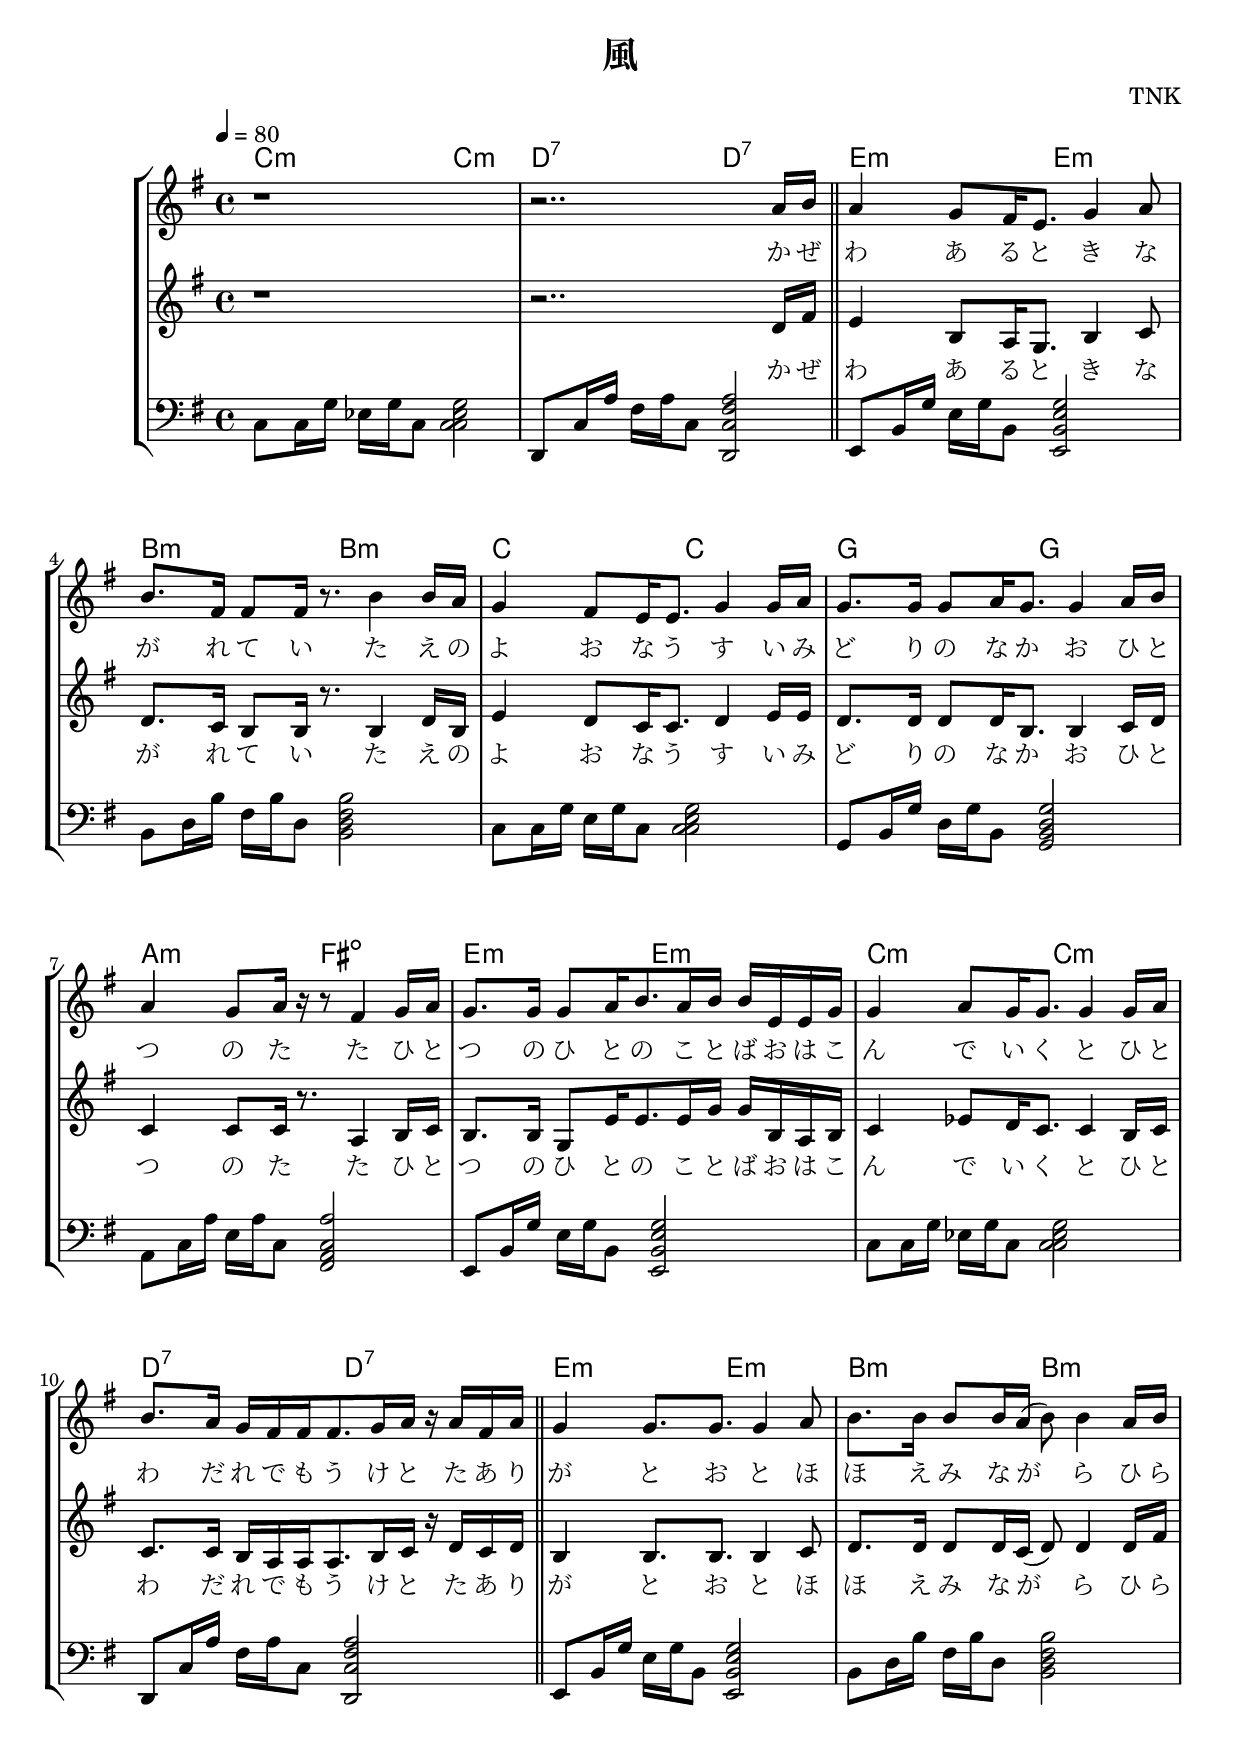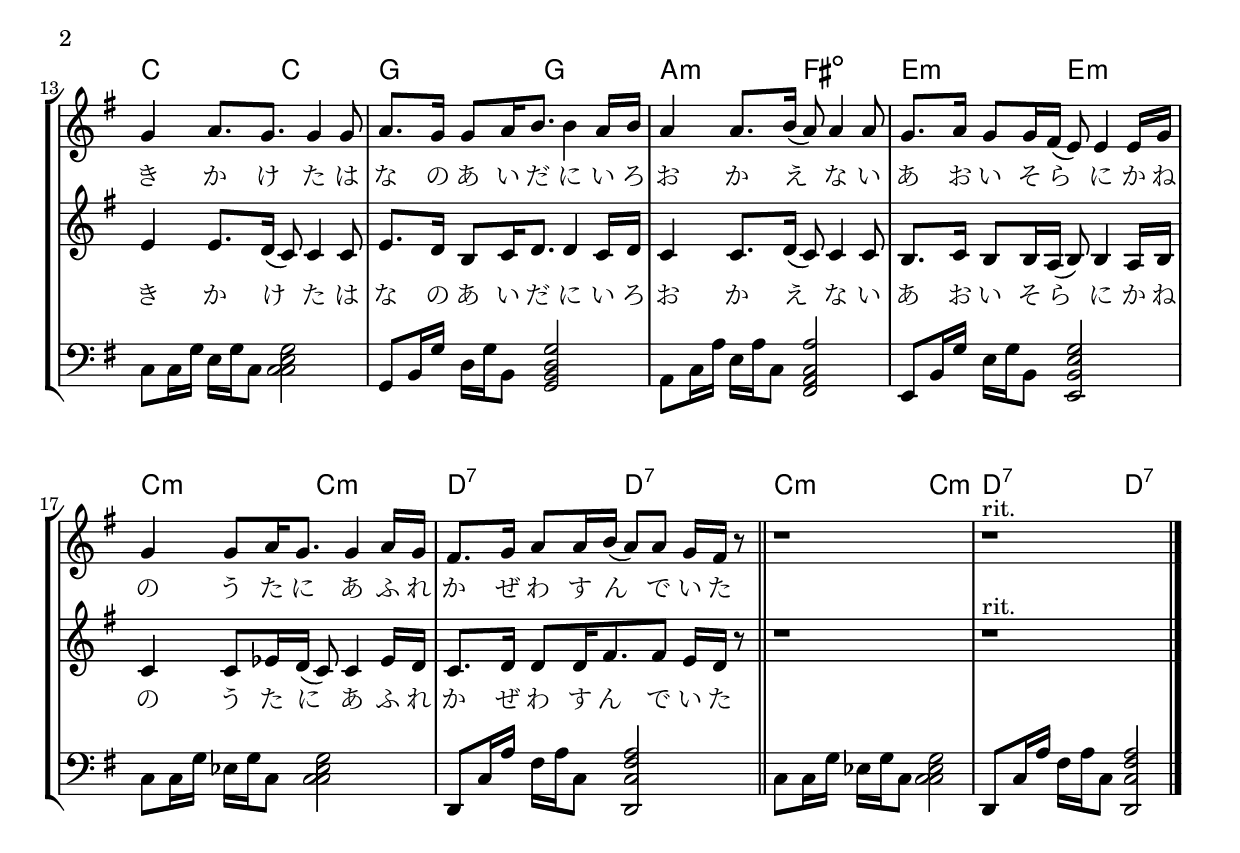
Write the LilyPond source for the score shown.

\version "2.12.1"

\header {
	title = \markup {風}
	composer = \markup \center-column {TNK}
}

harmony = \chordmode {
	c2:m c:m d:7 d:7 

	e:m e:m b:m b:m c c g g a:m fis:dim e:m e:m c:m c:m d:7 d:7 

	e:m e:m b:m b:m c c g g a:m fis:dim e:m e:m c:m c:m d:7 d:7 

	c:m c:m d:7 d:7 
}

melody = {
	\key g \major
	\tempo 4 = 80
	r1 | r2.. 
	\set Staff.midiInstrument = #"mmi0.48"
	a'16  b'16 
	a'4  g'8  fis'16  e'8.  g'4  a'8 
	b'8.  fis'16  fis'8  fis'16  r8.  b'4  b'16  a'16 
	g'4  fis'8  e'16  e'8.  g'4  g'16  a'16 
	g'8.  g'16  g'8  a'16  g'8.  g'4  a'16  b'16 
	a'4  g'8  a'16  r16  r8  fis'4  g'16  a'16 
	g'8.  g'16  g'8  a'16  b'8.  a'16  b'16  b'16  e'16  e'16  g'16 
	g'4  a'8  g'16  g'8.  g'4  g'16  a'16 
	b'8.  a'16  g'16  fis'16  fis'16  fis'8.  g'16  a'16  r16  a'16  	\set Staff.midiInstrument = #"mmi0.48"
	fis'16  a'16 
	g'4  g'8.  g'8.  g'4  a'8 
	b'8.  b'16  b'8  b'16  a'16  (b'8)  b'4  a'16  b'16 
	g'4  a'8.  g'8.  g'4  g'8 
	a'8.  g'16  g'8  a'16  b'8.  b'4  a'16  b'16 
	a'4  a'8.  b'16  (a'8)  a'4  a'8 
	g'8.  a'16  g'8  g'16  fis'16  (e'8)  e'4  e'16  g'16 
	g'4  g'8  a'16  g'8.  g'4  a'16  g'16 
	fis'8.  g'16  a'8  a'16  b'16  (a'8)  a'8  g'16  fis'16  	r8 	r1 | r1^"rit." \bar "|."
}

words = \lyricmode {
	
	か  ぜ  わ  あ  る  と  き  な  が  れ  て  い  た  え  の  よ  お  な  う  す  い  み  ど  り  の  な  か  お  ひ  と  つ  の  た  た  ひ  と  つ  の  ひ  と  の  こ  と  ば  お  は  こ  ん  で  い  く  と  ひ  と  わ  だ  れ  で  も  う  け  と  た  
	あ  り  が  と  お  と  ほ  ほ  え  み  な  が  ら  ひ  ら  き  か  け  た  は  な  の  あ  い  だ  に  い  ろ  お  か  え  な  い  あ  お  い  そ  ら  に  か  ね  の  う  た  に  あ  ふ  れ  か  ぜ  わ  す  ん  で  い  た  
	
}

secondmelody = {
	\key g \major
	\tempo 4 = 80
	r1 | r2.. 
	\set Staff.midiInstrument = #"mmi0.48"
	d'16  fis'16 
	e'4  b8  a16  g8.  b4  c'8 
	d'8.  c'16  b8  b16  r8.  b4  d'16  b16 
	e'4  d'8  c'16  c'8.  d'4  e'16  e'16 
	d'8.  d'16  d'8  d'16  b8.  b4  c'16  d'16 
	c'4  c'8  c'16  r8.  a4  b16  c'16 
	b8.  b16  g8  e'16  e'8.  e'16  g'16  g'16  b16  a16  b16 
	c'4  es'8  d'16  c'8.  c'4  b16  c'16 
	c'8.  c'16  b16  a16  a16  a8.  b16  c'16  r16  d'16  	\set Staff.midiInstrument = #"mmi0.48"
	c'16  d'16 
	b4  b8.  b8.  b4  c'8 
	d'8.  d'16  d'8  d'16  c'16  (d'8)  d'4  d'16  fis'16 
	e'4  e'8.  d'16  (c'8)  c'4  c'8 
	e'8.  d'16  b8  c'16  d'8.  d'4  c'16  d'16 
	c'4  c'8.  d'16  (c'8)  c'4  c'8 
	b8.  c'16  b8  b16  a16  (b8)  b4  a16  b16 
	c'4  c'8  es'16  d'16  (c'8)  c'4  es'16  d'16 
	c'8.  d'16  d'8  d'16  fis'8.  fis'8  e'16  d'16  	r8 	r1 | r1^"rit." \bar "|."
}

secondwords = \lyricmode {
	
	か  ぜ  わ  あ  る  と  き  な  が  れ  て  い  た  え  の  よ  お  な  う  す  い  み  ど  り  の  な  か  お  ひ  と  つ  の  た  た  ひ  と  つ  の  ひ  と  の  こ  と  ば  お  は  こ  ん  で  い  く  と  ひ  と  わ  だ  れ  で  も  う  け  と  た  
	あ  り  が  と  お  と  ほ  ほ  え  み  な  が  ら  ひ  ら  き  か  け  た  は  な  の  あ  い  だ  に  い  ろ  お  か  え  な  い  あ  お  い  そ  ら  に  か  ね  の  う  た  に  あ  ふ  れ  か  ぜ  わ  す  ん  で  い  た  
	
}

tempochange = {
	\tempo 4 = 80
	r1 | r1 \bar "||"
	\tempo 4 = 80
	r1 | r1 | r1 | r1 | r1 | r1 | r1 | r1 \bar "||"
	\tempo 4 = 80
	r1 | r1 | r1 | r1 | r1 | r1 | r1 | r1 \bar "||"
	\tempo 4 = 80
	r1 | \tempo 4 = 60 r2 \tempo 4 = 53 r2 \bar "|."
}

mainacc = {
	\clef bass
	\set Staff.midiInstrument = #"Electric Bass (pick)"
	\key g \major
	\tempo 4 = 80
	c8 c16 g es g c8
	<c c es g>2
	d,8 c16 a fis a c8
	<d, c fis a>2
	\bar "||"

	\set Staff.midiInstrument = #"Electric Bass (pick)"
	e,8 b,16 g e g b,8
	<e, b, e g>2
	b,8 d16 b fis b d8
	<b, d fis b>2
	c8 c16 g e g c8
	<c c e g>2
	g,8 b,16 g d g b,8
	<g, b, d g>2
	a,8 c16 a e a c8
	<fis, a, c a>2
	e,8 b,16 g e g b,8
	<e, b, e g>2
	c8 c16 g es g c8
	<c c es g>2
	d,8 c16 a fis a c8
	<d, c fis a>2
	\bar "||"

	\set Staff.midiInstrument = #"Electric Bass (pick)"
	e,8 b,16 g e g b,8
	<e, b, e g>2
	b,8 d16 b fis b d8
	<b, d fis b>2
	c8 c16 g e g c8
	<c c e g>2
	g,8 b,16 g d g b,8
	<g, b, d g>2
	a,8 c16 a e a c8
	<fis, a, c a>2
	e,8 b,16 g e g b,8
	<e, b, e g>2
	c8 c16 g es g c8
	<c c es g>2
	d,8 c16 a fis a c8
	<d, c fis a>2
	\bar "||"

	\set Staff.midiInstrument = #"Electric Bass (pick)"
	c8 c16 g es g c8
	<c c es g>2
	d,8 c16 a fis a c8
	<d, c fis a>2
	\bar "|."
}

subacc = {
	\clef bass
	\set Staff.midiInstrument = #"Acoustic Guitar (steel)"
	\key g \major
	\tempo 4 = 80
	c4 <c es g>8. <c es g>16
	c4 <c es g>8. <c es g>16
	d,4 <c fis a>8. <c fis a>16
	d,4 <c fis a>8. <c fis a>16
	\bar "||"

	\set Staff.midiInstrument = #"Acoustic Guitar (steel)"
	e,4 <b, e g>8. <b, e g>16
	e,4 <b, e g>8. <b, e g>16
	b,4 <d fis b>8. <d fis b>16
	b,4 <d fis b>8. <d fis b>16
	c4 <c e g>8. <c e g>16
	c4 <c e g>8. <c e g>16
	g,4 <b, d g>8. <b, d g>16
	g,4 <b, d g>8. <b, d g>16
	a,4 <c e a>8. <c e a>16
	fis,4 <a, c a>8. <a, c a>16
	e,4 <b, e g>8. <b, e g>16
	e,4 <b, e g>8. <b, e g>16
	c4 <c es g>8. <c es g>16
	c4 <c es g>8. <c es g>16
	d,4 <c fis a>8. <c fis a>16
	d,4 <c fis a>8. <c fis a>16
	\bar "||"

	\set Staff.midiInstrument = #"Acoustic Guitar (steel)"
	e,4 <b, e g>8. <b, e g>16
	e,4 <b, e g>8. <b, e g>16
	b,4 <d fis b>8. <d fis b>16
	b,4 <d fis b>8. <d fis b>16
	c4 <c e g>8. <c e g>16
	c4 <c e g>8. <c e g>16
	g,4 <b, d g>8. <b, d g>16
	g,4 <b, d g>8. <b, d g>16
	a,4 <c e a>8. <c e a>16
	fis,4 <a, c a>8. <a, c a>16
	e,4 <b, e g>8. <b, e g>16
	e,4 <b, e g>8. <b, e g>16
	c4 <c es g>8. <c es g>16
	c4 <c es g>8. <c es g>16
	d,4 <c fis a>8. <c fis a>16
	d,4 <c fis a>8. <c fis a>16
	\bar "||"

	\set Staff.midiInstrument = #"Acoustic Guitar (steel)"
	c4 <c es g>8. <c es g>16
	c4 <c es g>8. <c es g>16
	d,4 <c fis a>8. <c fis a>16
	<c fis a>2
	\bar "|."
}

percA = {
	\drummode {
	r2 r8 hho4.  |r2 r8 hho4.  \bar "||"
	r2 r8 hho4.  |r2 r8 hho4.  |r2 r8 hho4.  |r2 r8 hho4.  |r2 r8 hho4.  |r2 r8 hho4.  |r2 r8 hho4.  |r2 r8 hho4.  \bar "||"
	r2 r8 hho4.  |r2 r8 hho4.  |r2 r8 hho4.  |r2 r8 hho4.  |r2 r8 hho4.  |r2 r8 hho4.  |r2 r8 hho4.  |r2 r8 hho4.  \bar "||"
	r2 r8 hho4.  |r2 r8 hho4.  \bar "|."
	}
}

percB = {
	\drummode {
	r8 hh8 hh8 hh8 hh4. hh8  |r16 hh4 hh4 hh4 r16 hh8  \bar "||"
	r8 hh8 hh8 hh8 hh4. hh8  |hh8 hh8 hh8 hh8 hh4 hh8 hh8  |hh8 hh8 hh8 hh8 hh4. hh8  |hh8 hh8 hh8 hh8 hh4 hh8 hh8  |r8 hh8 hh8 hh8 hh4. hh8  |hh8 hh8 hh8 hh8 hh4 hh8 hh8  |hh8 hh8 hh8 hh8 hh4. hh8  |r16 hh4 hh4 hh4 r16 hh8  \bar "||"
	r8 hh8 hh8 hh8 hh4. hh8  |hh8 hh8 hh8 hh8 hh4 hh8 hh8  |hh8 hh8 hh8 hh8 hh4. hh8  |hh8 hh8 hh8 hh8 hh4 hh8 hh8  |r8 hh8 hh8 hh8 hh4. hh8  |hh8 hh8 hh8 hh8 hh4 hh8 hh8  |hh8 hh8 hh8 hh8 hh4. hh8  |r16 hh4 hh4 hh4 r16 hh8  \bar "||"
	r8 hh8 hh8 hh8 hh4. hh8  |r16 hh4 hh4 hh4 r16 hh8  \bar "|."
	}
}

percC = {
	\drummode {
	r16 hhp4 hhp8 hhp8 hhp4. hhp16  |r8 hhp8 hhp8 hhp8 hhp4 r16 hhp8.  \bar "||"
	r16 hhp4 hhp8 hhp8 hhp4. hhp16  |r16 hhp4 hhp8 hhp8 hhp4 hhp8.  |r16 hhp4 hhp8 hhp8 hhp4 hhp8 hhp16  |r16 hhp4 hhp8 hhp8 hhp4 hhp8.  |r16 hhp4 hhp8 hhp8 hhp4. hhp16  |r16 hhp4 hhp8 hhp8 hhp4 hhp8.  |r16 hhp4 hhp8 hhp8 hhp4 hhp8 hhp16  |r8 hhp8 hhp8 hhp8 hhp4 r16 hhp8.  \bar "||"
	r16 hhp4 hhp8 hhp8 hhp4. hhp16  |r16 hhp4 hhp8 hhp8 hhp4 hhp8.  |r16 hhp4 hhp8 hhp8 hhp4 hhp8 hhp16  |r16 hhp4 hhp8 hhp8 hhp4 hhp8.  |r16 hhp4 hhp8 hhp8 hhp4. hhp16  |r16 hhp4 hhp8 hhp8 hhp4 hhp8.  |r16 hhp4 hhp8 hhp8 hhp4 hhp8 hhp16  |r8 hhp8 hhp8 hhp8 hhp4 r16 hhp8.  \bar "||"
	r16 hhp4 hhp8 hhp8 hhp4. hhp16  |r8 hhp8 hhp8 hhp8 hhp4 r16 hhp8.  \bar "|."
	}
}

percD = {
	\drummode {
	r8. sn2 r16 sn4  |r8. sn2 r16 sn4  \bar "||"
	r8. sn2 r16 sn4  |r8. sn2 r16 sn8. sn16  |r8. sn2 r16 sn4  |r8. sn2 r16 sn8. sn16  |r8. sn2 r16 sn4  |r8. sn2 r16 sn8. sn16  |r8. sn2 r16 sn4  |r8. sn2 r16 sn4  \bar "||"
	r8. sn2 r16 sn4  |r8. sn2 r16 sn8. sn16  |r8. sn2 r16 sn4  |r8. sn2 r16 sn8. sn16  |r8. sn2 r16 sn4  |r8. sn2 r16 sn8. sn16  |r8. sn2 r16 sn4  |r8. sn2 r16 sn4  \bar "||"
	r8. sn2 r16 sn4  |r8. sn2 r16 sn4  \bar "|."
	}
}

percE = {
	\drummode {
	bd4. bd8 bd2  |bd4. bd8 bd4 bd4  \bar "||"
	bd4. bd8 bd2  |bd4. bd8 bd4. bd8  |bd4. bd8 bd2  |bd4. bd8 bd4. bd8  |bd4. bd8 bd2  |bd4. bd8 bd4. bd8  |bd4. bd8 bd2  |bd4. bd8 bd4 bd4  \bar "||"
	bd4. bd8 bd2  |bd4. bd8 bd4. bd8  |bd4. bd8 bd2  |bd4. bd8 bd4. bd8  |bd4. bd8 bd2  |bd4. bd8 bd4. bd8  |bd4. bd8 bd2  |bd4. bd8 bd4 bd4  \bar "||"
	bd4. bd8 bd2  |bd4. bd8 bd4 bd4  \bar "|."
	}
}

percF = {
	\drummode {
	cymc1  |cymc1  \bar "||"
	cymc1  |r1 |r1 |r1 |cymc1  |r1 |r1 |cymc1  \bar "||"
	cymc1  |r1 |r1 |r1 |cymc1  |r1 |r1 |cymc1  \bar "||"
	cymc1  |cymc1  \bar "|."
	}
}

percG = {
	\drummode {
	r1 |r4. r16 tommh2 r16  \bar "||"
	r1 |r1 |r1 |r1 |r1 |r1 |r1 |r4. r16 tommh2 r16  \bar "||"
	r1 |r1 |r1 |r1 |r1 |r1 |r1 |r4. r16 tommh2 r16  \bar "||"
	r1 |r4. r16 tommh2 r16  \bar "|."
	}
}

percH = {
	\drummode {
	r1 |r2. r8 toml8  \bar "||"
	r1 |r1 |r1 |r1 |r1 |r1 |r1 |r2. r8 toml8  \bar "||"
	r1 |r1 |r1 |r1 |r1 |r1 |r1 |r2. r8 toml8  \bar "||"
	r1 |r2. r8 toml8  \bar "|."
	}
}

\score {
	<<
		\new StaffGroup <<
			\new ChordNames {\harmony}
			\new Voice = "melody" {\melody}
			\new Lyrics \lyricsto "melody" \words
			\new Voice = "secondmelody" {\secondmelody}
			\new Lyrics \lyricsto "secondmelody" \secondwords
			\new Staff = "mainacc" {\mainacc}
		>>
	>>
	\layout { }
}
